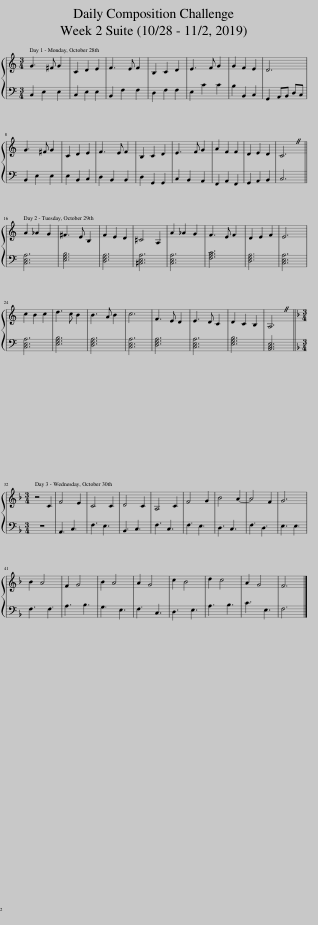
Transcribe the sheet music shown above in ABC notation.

X:1
%%score { 1 | 2 }
L:1/8
M:3/4
I:linebreak $
K:C
V:1 treble
V:2 bass
V:1
 G3 ^F G2 | C2 D2 E2 | F3 E F2 | B,2 C2 D2 | E3 F G2 | %5
 G2 F2 E2 | D6 |$ G3 ^F G2 | C2 D2 E2 | F3 E F2 | %10
 B,2 C2 D2 | E3 F G2 | A2 F2 F2 | D2 E2 D2 | C6 ||$ %15
 A2 _A2 G2 | ^F3 E B,2 | F2 E2 D2 | ^C4 A,2 | A2 _A2 G2 | %20
 F3 E F2 | D2 E2 F2 | E6 |$ c2 B2 c2 | d3 c B2 | %25
 B3 A B2 | c6 | F3 E D2 | E3 D C2 | D2 C2 B,2 | %30
 A,6 ||$[K:F][M:3/4] z4 C2 | F4 E2 | C4 C2 | D4 C2 | %35
 A,4 C2 | F4 G2 | B4 A2- | A4 F2 | G6 |$ %40
 B2 A4 | F2 G4 | B2 A4 | A2 G4 | c2 B4 | %45
 d2 c4 | A2 G4 | F6 |] %48
V:2
 C,2 E,2 E,2 | C,2 E,2 E,2 | B,,2 F,2 F,2 | D,2 F,2 F,2 | E,2 C2 C2 | %5
 B,2 B,,2 C,2 | G,,2 A,,B,, D,C, |$ B,,2 E,2 E,2 | E,2 B,,2 C,2 | D,2 B,,2 B,,2 | %10
 D,2 G,,2 G,,2 | C,2 B,,2 A,,2 | F,,2 A,,2 F,,2 | G,,2 A,,2 B,,2 | C,6 ||$ %15
 [C,E,A,]6 | [E,G,B,]6 | [D,F,A,]6 | [^C,E,A,]6 | [C,E,A,]6 | %20
 [F,A,C]6 | [D,F,A,]6 | [C,E,A,]6 |$ [C,E,A,]6 | [E,G,B,]6 | %25
 [D,F,A,]6 | [C,E,A,]6 | [D,F,A,]6 | [C,E,A,]6 | [E,G,B,]6 | %30
 [A,,C,E,]6 ||$[K:F][M:3/4] z6 | A,,3 C,3 | F,3 E,3 | B,,3 C,3 | %35
 F,3 C,3 | F,3 E,3 | D,3 C,3 | F,3 D,3 | E,3 E,3 |$ %40
 F,3 F,3 | A,3 B,3 | G,3 E,3 | F,3 C,3 | D,3 E,3 | %45
 A,3 B,3 | C3 E,3 | F,6 |] %48
